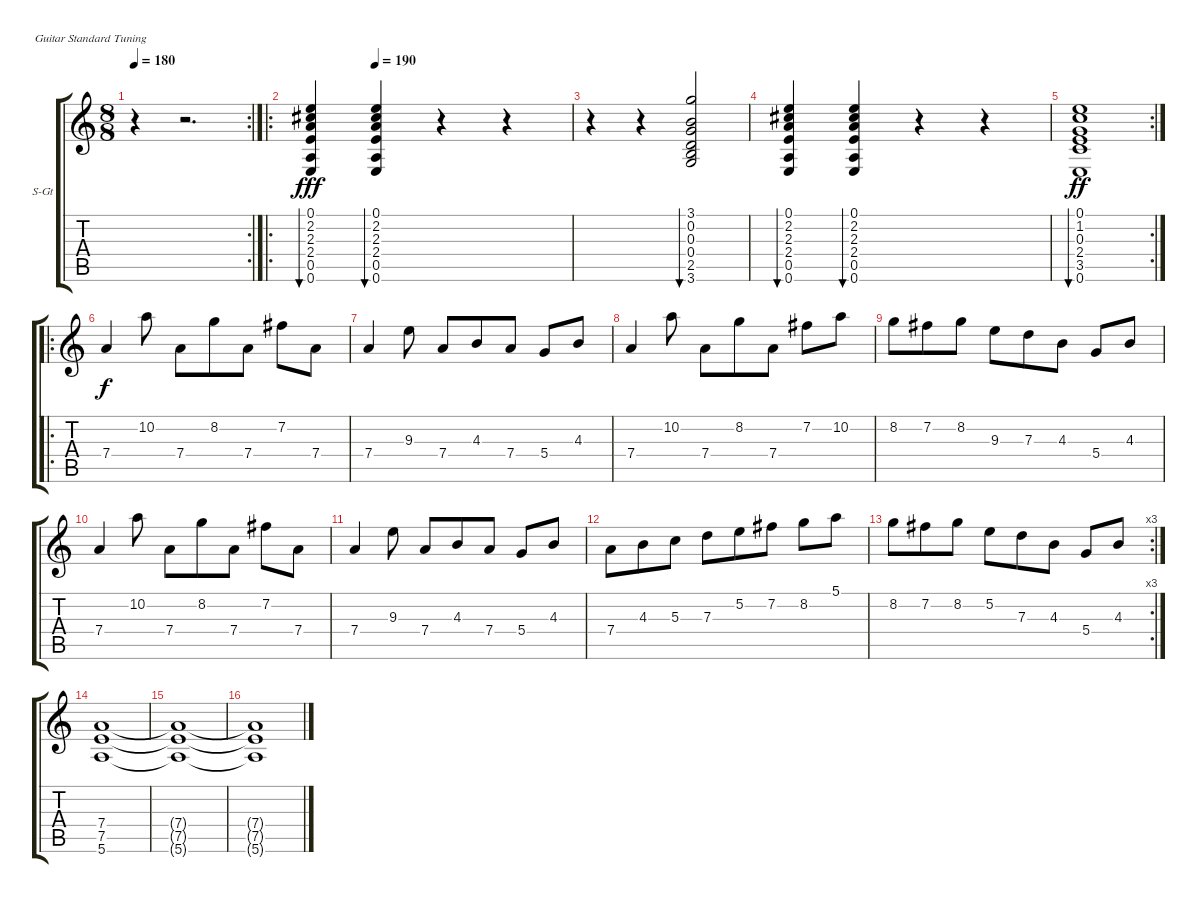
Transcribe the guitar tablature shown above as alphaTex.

\bracketExtendMode groupsimilarinstruments
\firstSystemTrackNameOrientation horizontal
\otherSystemsTrackNameOrientation horizontal
\track ("Pista 5" "S-Gt") {instrument acousticguitarsteel}
\staff {score tabs}
\tuning (E4 B3 G3 D3 A2 E2)
\rc 2
\ts (8 8)
\tempo 180
\clef g2
\ks c
r.4{dy fff} r.2{d} |
\ro
\tempo (190 0.25)
(0.1 2.2 2.3 2.4 0.5 0.6).4{bu 30} (0.1 2.2 2.3 2.4 0.5 0.6).4{bu 30} r.4 r.4 |
r.4 r.4 (3.1 0.2 0.3 0.4 2.5 3.6).2{bu 30} |
(0.1 2.2 2.3 2.4 0.5 0.6).4{bu 30} (0.1 2.2 2.3 2.4 0.5 0.6).4{bu 30} r.4 r.4 |
\rc 2
(0.1 1.2 0.3 2.4 3.5 0.6).1{bu 30 dy ff} |
\ro
7.4.4{dy f} 10.2.8 7.4.8 8.2.8 7.4.8 7.2.8 7.4.8 |
7.4.4 9.3.8 7.4.8 4.3.8 7.4.8 5.4.8 4.3.8 |
7.4.4 10.2.8 7.4.8 8.2.8 7.4.8 7.2.8 10.2.8 |
8.2.8 7.2.8 8.2.8 9.3.8 7.3.8 4.3.8 5.4.8 4.3.8 |
7.4.4 10.2.8 7.4.8 8.2.8 7.4.8 7.2.8 7.4.8 |
7.4.4 9.3.8 7.4.8 4.3.8 7.4.8 5.4.8 4.3.8 |
7.4.8 4.3.8 5.3.8 7.3.8 5.2.8 7.2.8 8.2.8 5.1.8 |
\rc 3
8.2.8 7.2.8 8.2.8 5.2.8 7.3.8 4.3.8 5.4.8 4.3.8 |
(7.4 7.5 5.6).1 |
(7.4{t} 7.5{t} 5.6{t}).1 |
(7.4{t} 7.5{t} 5.6{t}).1
